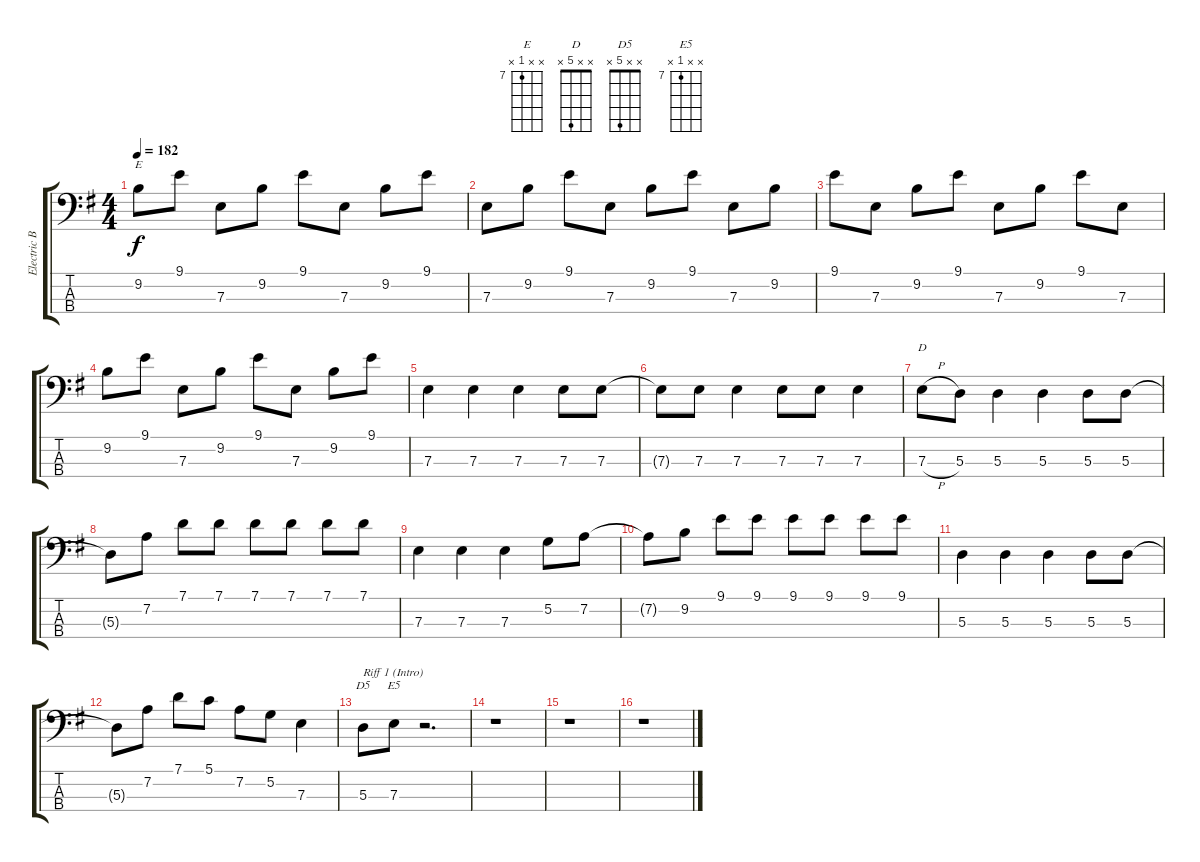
\track ("Electric Bass" "Electric B") {instrument electricbassfinger}
\staff {score tabs}
\tuning (G2 D2 A1 E1) {hide}
\chord ("E" x x 7 x) {firstfret 7}
\chord ("D" x x 5 x)
\chord ("D5" x x 5 x)
\chord ("E5" x x 7 x) {firstfret 7}
\ts (4 4)
\tempo 182
\clef f4
\ks g
9.2.8{ch "E" dy f} 9.1.8 7.3.8 9.2.8 9.1.8 7.3.8 9.2.8 9.1.8 |
7.3.8 9.2.8 9.1.8 7.3.8 9.2.8 9.1.8 7.3.8 9.2.8 |
9.1.8 7.3.8 9.2.8 9.1.8 7.3.8 9.2.8 9.1.8 7.3.8 |
9.2.8 9.1.8 7.3.8 9.2.8 9.1.8 7.3.8 9.2.8 9.1.8 |
7.3.4 7.3.4 7.3.4 7.3.8 7.3.8 |
7.3{t}.8 7.3.8 7.3.4 7.3.8 7.3.8 7.3.4 |
7.3{h}.8{ch "D"} 5.3.8 5.3.4 5.3.4 5.3.8 5.3.8 |
5.3{t}.8 7.2.8 7.1.8 7.1.8 7.1.8 7.1.8 7.1.8 7.1.8 |
7.3.4 7.3.4 7.3.4 5.2.8 7.2.8 |
7.2{t}.8 9.2.8 9.1.8 9.1.8 9.1.8 9.1.8 9.1.8 9.1.8 |
5.3.4 5.3.4 5.3.4 5.3.8 5.3.8 |
5.3{t}.8 7.2.8 7.1.8 5.1.8 7.2.8 5.2.8 7.3.4 |
5.3.8{ch "D5" txt "Riff 1 (Intro)"} 7.3.8{ch "E5"} r.2{d} |
r.1 |
r.1 |
r.1
